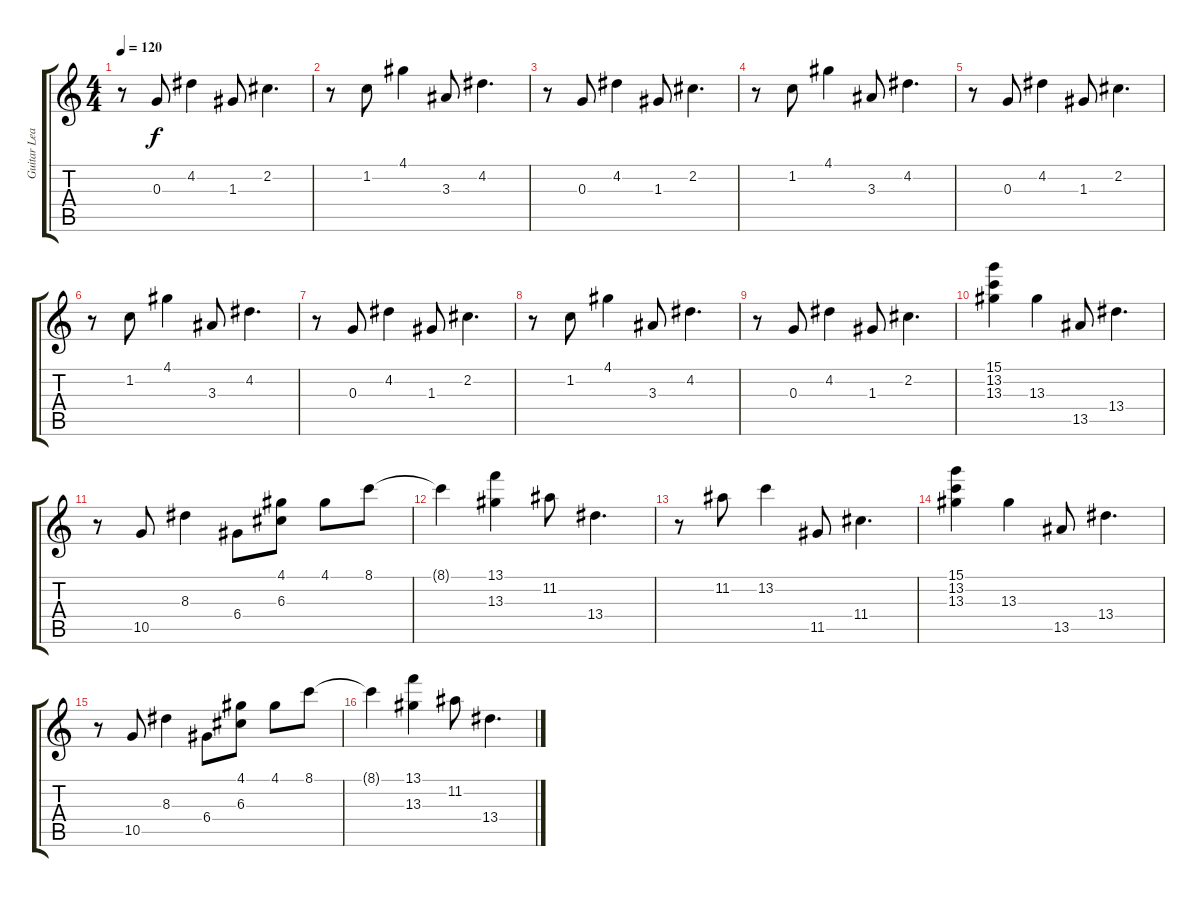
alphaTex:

\track ("Guitar Lead" "Guitar Lea") {instrument electricguitarjazz}
\staff {score tabs}
\tuning (E4 B3 G3 D3 A2 E2) {hide}
\ts (4 4)
\tempo 120
\clef g2
\ks c
r.8{dy f} 0.3.8 4.2.4 1.3.8 2.2.4{d} |
r.8 1.2.8 4.1.4 3.3.8 4.2.4{d} |
r.8 0.3.8 4.2.4 1.3.8 2.2.4{d} |
r.8 1.2.8 4.1.4 3.3.8 4.2.4{d} |
r.8 0.3.8 4.2.4 1.3.8 2.2.4{d} |
r.8 1.2.8 4.1.4 3.3.8 4.2.4{d} |
r.8 0.3.8 4.2.4 1.3.8 2.2.4{d} |
r.8 1.2.8 4.1.4 3.3.8 4.2.4{d} |
r.8 0.3.8 4.2.4 1.3.8 2.2.4{d} |
(15.1 13.2 13.3).4 13.3.4 13.5.8 13.4.4{d} |
r.8 10.5.8 8.3.4 6.4.8 (4.1 6.3).8 4.1.8 8.1.8 |
8.1{t}.4 (13.1 13.3).4 11.2.8 13.4.4{d} |
r.8 11.2.8 13.2.4 11.5.8 11.4.4{d} |
(15.1 13.2 13.3).4 13.3.4 13.5.8 13.4.4{d} |
r.8 10.5.8 8.3.4 6.4.8 (4.1 6.3).8 4.1.8 8.1.8 |
8.1{t}.4 (13.1 13.3).4 11.2.8 13.4.4{d}
